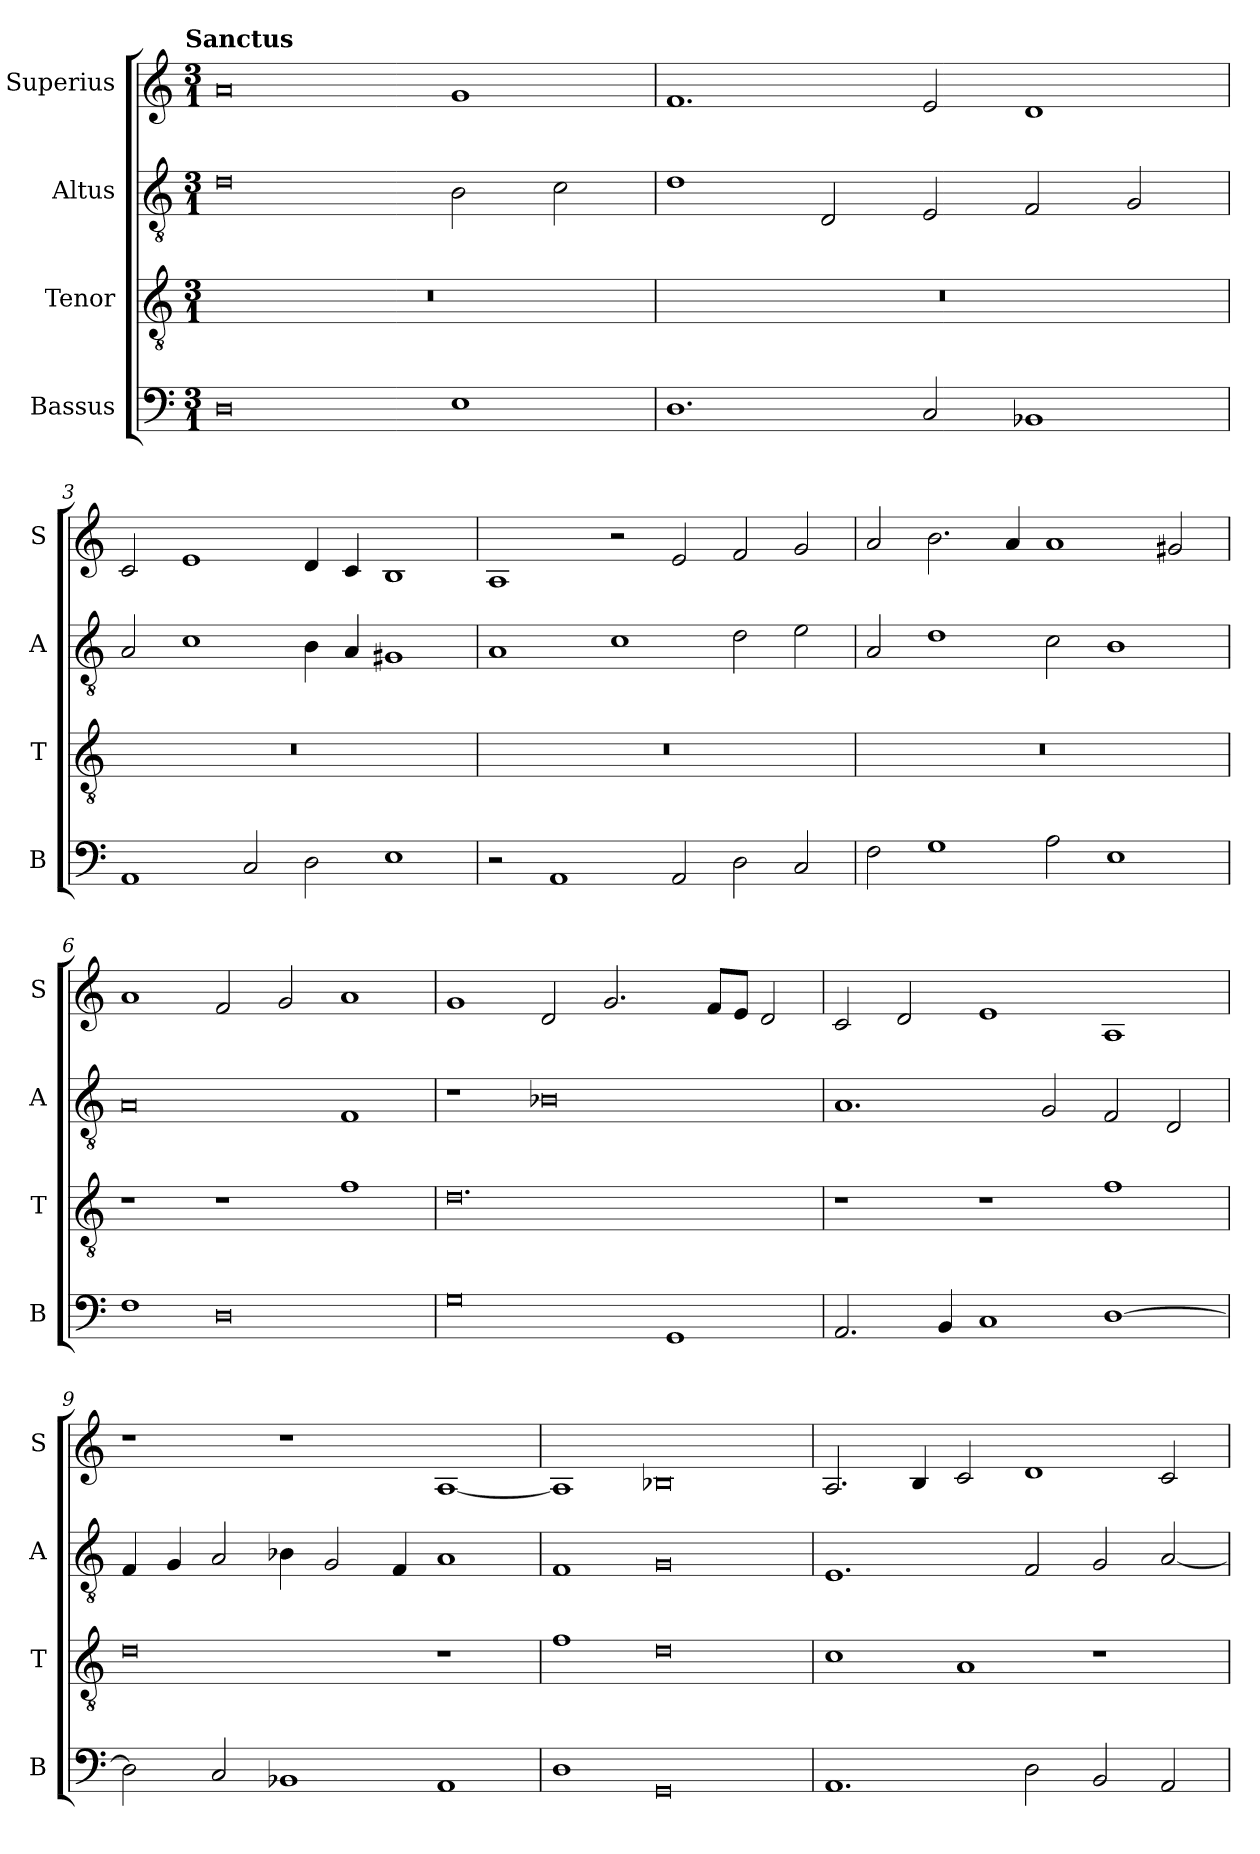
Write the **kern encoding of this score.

**kern	**kern	**kern	**kern
*part4	*part3	*part2	*part1
*staff4	*staff3	*staff2	*staff1
*I"Bassus	*I"Tenor	*I"Altus	*I"Superius
*I'B	*I'T	*I'A	*I'S
*clefF4	*clefGv2	*clefGv2	*clefG2
*k[]	*k[]	*k[]	*k[]
!!LO:TX:omd:t=Sanctus
*M3/1	*M3/1	*M3/1	*M3/1
=1	=1	=1	=1
0D	0.r	0d	0a
1E	.	2B\	1g
.	.	2c\	.
=2	=2	=2	=2
1.D	0.r	1d	1.f
.	.	2D/	.
2C/	.	2E/	2e/
1BB-X	.	2F/	1d
.	.	2G/	.
=3	=3	=3	=3
1AA	0.r	2A/	2c/
.	.	1c	1e
2C/	.	.	.
2D\	.	4B\	4d/
.	.	4A/	4c/
1E	.	1G#X	1B
=4	=4	=4	=4
2r	0.r	1A	1A
1AA	.	.	.
.	.	1c	2r
2AA/	.	.	2e/
2D\	.	2d\	2f/
2C/	.	2e\	2g/
=5	=5	=5	=5
2F\	0.r	2A/	2a/
1G	.	1d	2.b\
.	.	.	4a/
2A\	.	2c\	1a
1E	.	1B	.
.	.	.	2g#X/
=6	=6	=6	=6
1F	1r	0A	1a
0D	1r	.	2f/
.	.	.	2g/
.	1f	1F	1a
=7	=7	=7	=7
0G	0.d	1r	1g
.	.	0B-X	2d/
.	.	.	2.g/
1GG	.	.	.
.	.	.	8f/L
.	.	.	8e/J
.	.	.	2d/
=8	=8	=8	=8
2.AA/	1r	1.A	2c/
.	.	.	2d/
4BB/	.	.	.
1C	1r	.	1e
.	.	2G/	.
[1D	1f	2F/	1A
.	.	2D/	.
=9	=9	=9	=9
2D\]	0d	4F/	1r
.	.	4G/	.
2C/	.	2A/	.
1BB-X	.	4B-X\	1r
.	.	2G/	.
.	.	4F/	.
1AA	1r	1A	[1A
=10	=10	=10	=10
1D	1f	1F	1A]
0GG	0d	0G	0B-X
=11	=11	=11	=11
1.AA	1c	1.E	2.A/
.	.	.	4B/
.	1A	.	2c/
2D\	.	2F/	1d
2BB/	1r	2G/	.
2AA/	.	[2A/	2c/
=	=	=	=
*-	*-	*-	*-
